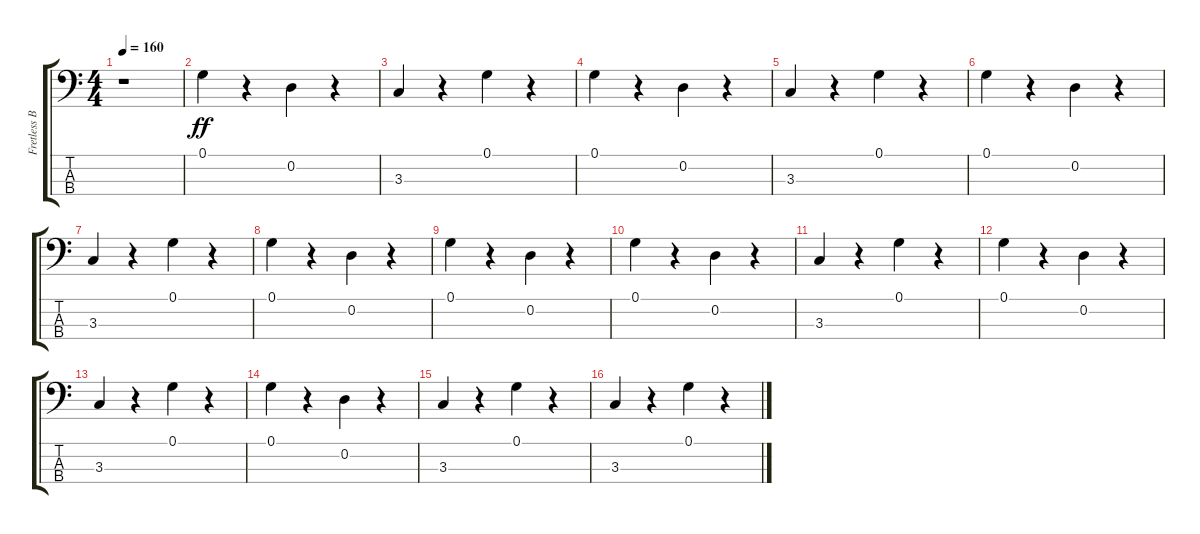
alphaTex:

\track ("Fretless Bass" "Fretless B") {instrument fretlessbass}
\staff {score tabs}
\tuning (G2 D2 A1 E1) {hide}
\ts (4 4)
\tempo 160
\clef f4
\ks c
r.1{dy ff instrument fretlessbass} |
0.1.4 r.4 0.2.4 r.4 |
3.3.4 r.4 0.1.4 r.4 |
0.1.4 r.4 0.2.4 r.4 |
3.3.4 r.4 0.1.4 r.4 |
0.1.4 r.4 0.2.4 r.4 |
3.3.4 r.4 0.1.4 r.4 |
0.1.4 r.4 0.2.4 r.4 |
0.1.4 r.4 0.2.4 r.4 |
0.1.4 r.4 0.2.4 r.4 |
3.3.4 r.4 0.1.4 r.4 |
0.1.4 r.4 0.2.4 r.4 |
3.3.4 r.4 0.1.4 r.4 |
0.1.4 r.4 0.2.4 r.4 |
3.3.4 r.4 0.1.4 r.4 |
3.3.4 r.4 0.1.4 r.4
